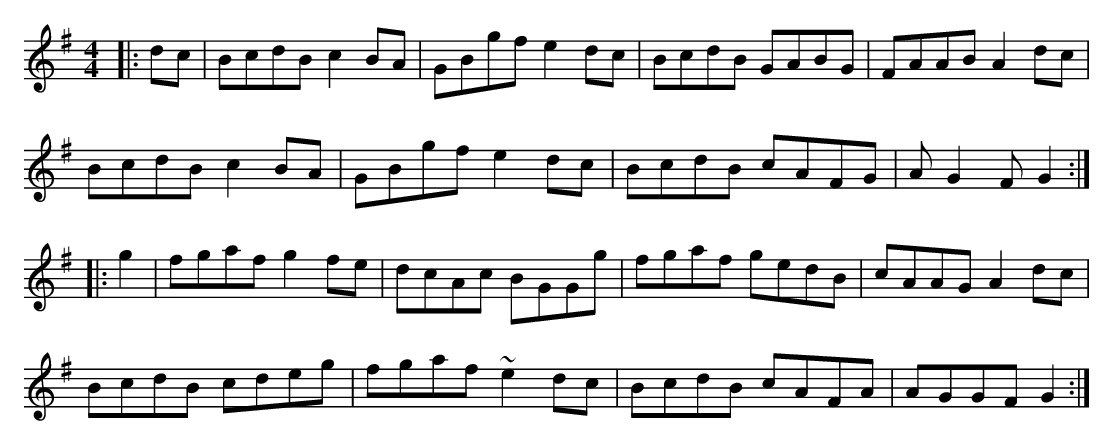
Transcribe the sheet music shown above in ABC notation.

X:1
M:4/4
K:G
|:dc|BcdB c2 BA|GBgf e2 dc|BcdB GABG|FAAB A2 dc|
BcdB c2 BA|GBgf e2 dc|BcdB cAFG|A G2 F G2:|
|:g2|fgaf g2 fe|dcAc BGGg|fgaf gedB|cAAG A2 dc|
BcdB cdeg|fgaf ~e2 dc|BcdB cAFA|AGGF G2:|
